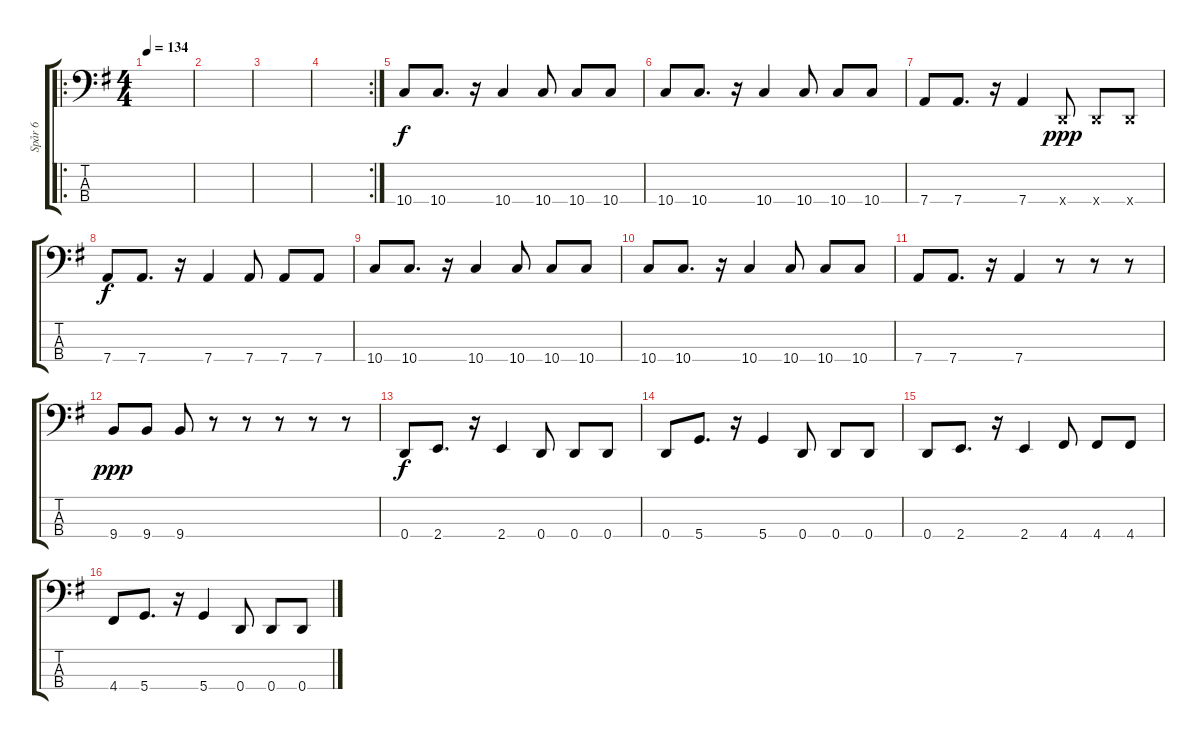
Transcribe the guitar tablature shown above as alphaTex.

\track ("Spår 6" "Spår 6") {instrument electricbassfinger}
\staff {score tabs}
\tuning (G2 D2 A1 D1) {hide}
\ro
\ts (4 4)
\tempo 134
\clef f4
\ks g
|
|
|
\rc 2
|
10.4.8 10.4.8{d} r.16 10.4.4 10.4.8 10.4.8 10.4.8 |
10.4.8 10.4.8{d} r.16 10.4.4 10.4.8 10.4.8 10.4.8 |
7.4.8 7.4.8{d} r.16 7.4.4 0.4{x}.8{dy ppp} 0.4{x}.8 0.4{x}.8 |
7.4.8{dy f} 7.4.8{d} r.16 7.4.4 7.4.8 7.4.8 7.4.8 |
10.4.8 10.4.8{d} r.16 10.4.4 10.4.8 10.4.8 10.4.8 |
10.4.8 10.4.8{d} r.16 10.4.4 10.4.8 10.4.8 10.4.8 |
7.4.8 7.4.8{d} r.16 7.4.4 r.8 r.8 r.8 |
9.4.8{dy ppp} 9.4.8 9.4.8 r.8 r.8 r.8 r.8 r.8 |
0.4.8{dy f} 2.4.8{d} r.16 2.4.4 0.4.8 0.4.8 0.4.8 |
0.4.8 5.4.8{d} r.16 5.4.4 0.4.8 0.4.8 0.4.8 |
0.4.8 2.4.8{d} r.16 2.4.4 4.4.8 4.4.8 4.4.8 |
4.4.8 5.4.8{d} r.16 5.4.4 0.4.8 0.4.8 0.4.8
